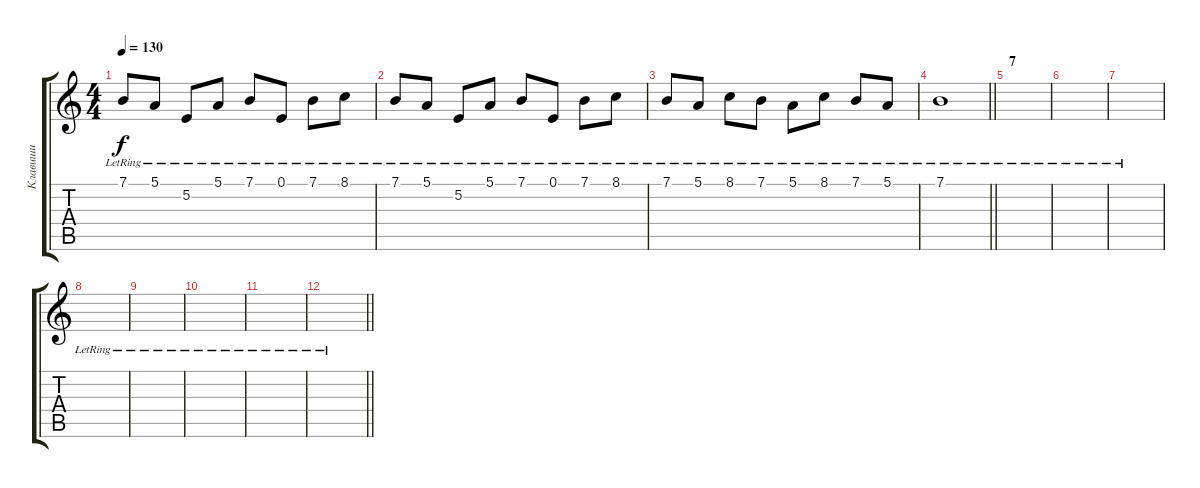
\track ("Клавиши" "Клавиши") {instrument honkytonkpiano}
\staff {score tabs}
\tuning (E4 B3 G3 D3 A2 E2) {hide}
\ts (4 4)
\tempo 130
\clef g2
\ks c
7.1{lr}.8{dy f} 5.1{lr}.8 5.2{lr}.8 5.1{lr}.8 7.1{lr}.8 0.1{lr}.8 7.1{lr}.8 8.1{lr}.8 |
7.1{lr}.8 5.1{lr}.8 5.2{lr}.8 5.1{lr}.8 7.1{lr}.8 0.1{lr}.8 7.1{lr}.8 8.1{lr}.8 |
7.1{lr}.8 5.1{lr}.8 8.1{lr}.8 7.1{lr}.8 5.1{lr}.8 8.1{lr}.8 7.1{lr}.8 5.1{lr}.8 |
\barLineRight lightlight
7.1{lr}.1 |
\section ("" "7")
|
|
|
|
|
|
|
\barLineRight lightlight
